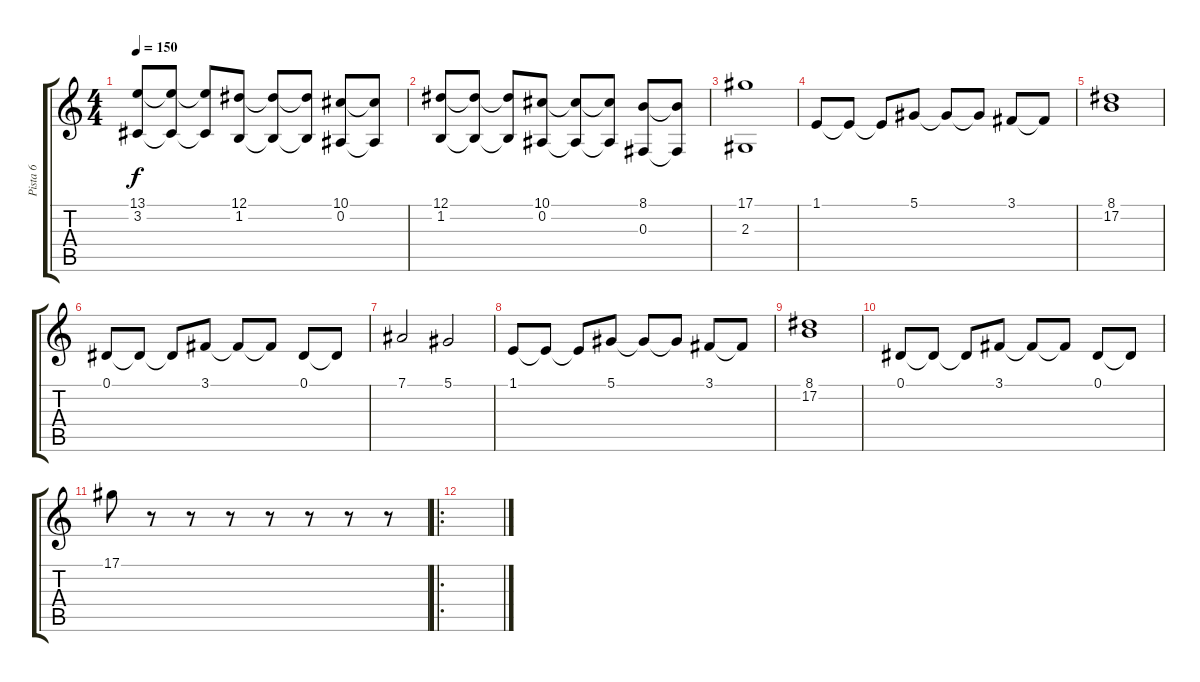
\track ("Pista 6" "Pista 6") {instrument violin}
\staff {score tabs}
\tuning (Eb4 Bb3 Gb3 Db3 Ab2 Eb2) {hide}
\ts (4 4)
\tempo 150
\clef g2
\ks c
(13.1 3.2).8{dy f} (13.1{t} 3.2{t}).8 (13.1{t} 3.2{t}).8 (12.1 1.2).8 (12.1{t} 1.2{t}).8 (12.1{t} 1.2{t}).8 (10.1 0.2).8 (10.1{t} 0.2{t}).8 |
(12.1 1.2).8 (12.1{t} 1.2{t}).8 (12.1{t} 1.2{t}).8 (10.1 0.2).8 (10.1{t} 0.2{t}).8 (10.1{t} 0.2{t}).8 (8.1 0.3).8 (8.1{t} 0.3{t}).8 |
(17.1 2.3).1 |
1.1.8 1.1{t}.8 1.1{t}.8 5.1.8 5.1{t}.8 5.1{t}.8 3.1.8 3.1{t}.8 |
(8.1 17.2).1 |
0.1.8 0.1{t}.8 0.1{t}.8 3.1.8 3.1{t}.8 3.1{t}.8 0.1.8 0.1{t}.8 |
7.1.2 5.1.2 |
1.1.8 1.1{t}.8 1.1{t}.8 5.1.8 5.1{t}.8 5.1{t}.8 3.1.8 3.1{t}.8 |
(8.1 17.2).1 |
0.1.8 0.1{t}.8 0.1{t}.8 3.1.8 3.1{t}.8 3.1{t}.8 0.1.8 0.1{t}.8 |
17.1.8 r.8 r.8 r.8 r.8 r.8 r.8 r.8 |
\ro
